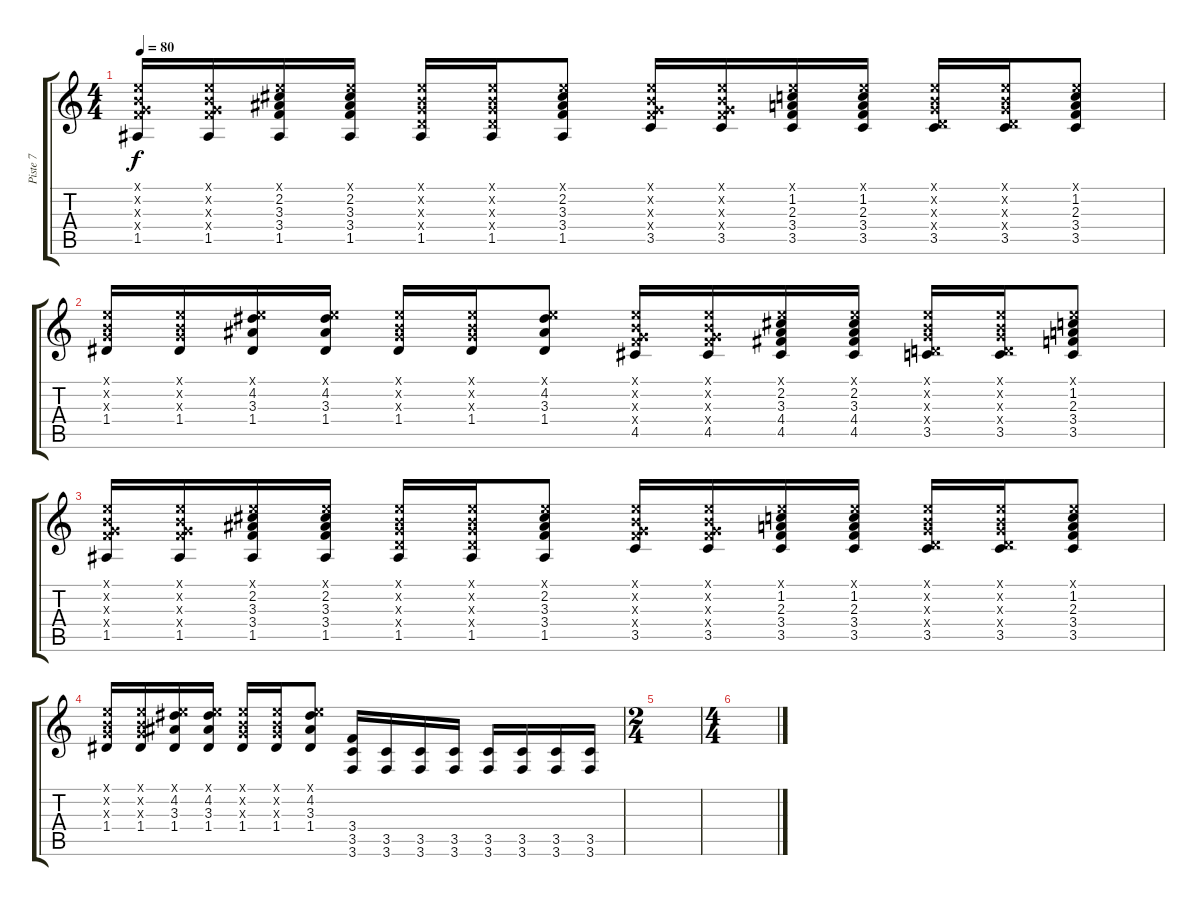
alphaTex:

\track ("Piste 7" "Piste 7") {instrument acousticguitarsteel}
\staff {score tabs}
\tuning (E4 B3 G3 D3 A2 D2) {hide}
\ts (4 4)
\tempo 80
\clef g2
\ks c
(0.1{x} 0.2{x} 0.3{x} 3.4{x} 1.5).16{dy f} (0.1{x} 0.2{x} 0.3{x} 3.4{x} 1.5).16 (0.1{x} 2.2 3.3 3.4 1.5).16 (0.1{x} 2.2 3.3 3.4 1.5).16 (0.1{x} 0.2{x} 0.3{x} 0.4{x} 1.5).16 (0.1{x} 0.2{x} 0.3{x} 0.4{x} 1.5).16 (0.1{x} 2.2 3.3 3.4 1.5).8 (0.1{x} 0.2{x} 0.3{x} 3.4{x} 3.5).16 (0.1{x} 0.2{x} 0.3{x} 3.4{x} 3.5).16 (0.1{x} 1.2 2.3 3.4 3.5).16 (0.1{x} 1.2 2.3 3.4 3.5).16 (0.1{x} 0.2{x} 0.3{x} 0.4{x} 3.5).16 (0.1{x} 0.2{x} 0.3{x} 0.4{x} 3.5).16 (0.1{x} 1.2 2.3 3.4 3.5).8 |
(0.1{x} 0.2{x} 0.3{x} 1.4).16 (0.1{x} 0.2{x} 0.3{x} 1.4).16 (0.1{x} 4.2 3.3 1.4).16 (0.1{x} 4.2 3.3 1.4).16 (0.1{x} 0.2{x} 0.3{x} 1.4).16 (0.1{x} 0.2{x} 0.3{x} 1.4).16 (0.1{x} 4.2 3.3 1.4).8 (0.1{x} 0.2{x} 0.3{x} 3.4{x} 4.5).16 (0.1{x} 0.2{x} 0.3{x} 3.4{x} 4.5).16 (0.1{x} 2.2 3.3 4.4 4.5).16 (0.1{x} 2.2 3.3 4.4 4.5).16 (0.1{x} 0.2{x} 0.3{x} 0.4{x} 3.5).16 (0.1{x} 0.2{x} 0.3{x} 0.4{x} 3.5).16 (0.1{x} 1.2 2.3 3.4 3.5).8 |
(0.1{x} 0.2{x} 0.3{x} 3.4{x} 1.5).16 (0.1{x} 0.2{x} 0.3{x} 3.4{x} 1.5).16 (0.1{x} 2.2 3.3 3.4 1.5).16 (0.1{x} 2.2 3.3 3.4 1.5).16 (0.1{x} 0.2{x} 0.3{x} 0.4{x} 1.5).16 (0.1{x} 0.2{x} 0.3{x} 0.4{x} 1.5).16 (0.1{x} 2.2 3.3 3.4 1.5).8 (0.1{x} 0.2{x} 0.3{x} 3.4{x} 3.5).16 (0.1{x} 0.2{x} 0.3{x} 3.4{x} 3.5).16 (0.1{x} 1.2 2.3 3.4 3.5).16 (0.1{x} 1.2 2.3 3.4 3.5).16 (0.1{x} 0.2{x} 0.3{x} 0.4{x} 3.5).16 (0.1{x} 0.2{x} 0.3{x} 0.4{x} 3.5).16 (0.1{x} 1.2 2.3 3.4 3.5).8 |
(0.1{x} 0.2{x} 0.3{x} 1.4).16 (0.1{x} 0.2{x} 0.3{x} 1.4).16 (0.1{x} 4.2 3.3 1.4).16 (0.1{x} 4.2 3.3 1.4).16 (0.1{x} 0.2{x} 0.3{x} 1.4).16 (0.1{x} 0.2{x} 0.3{x} 1.4).16 (0.1{x} 4.2 3.3 1.4).8 (3.4 3.5 3.6).16 (3.5 3.6).16 (3.5 3.6).16 (3.5 3.6).16 (3.5 3.6).16 (3.5 3.6).16 (3.5 3.6).16 (3.5 3.6).16 |
\ts (2 4)
|
\ts (4 4)
